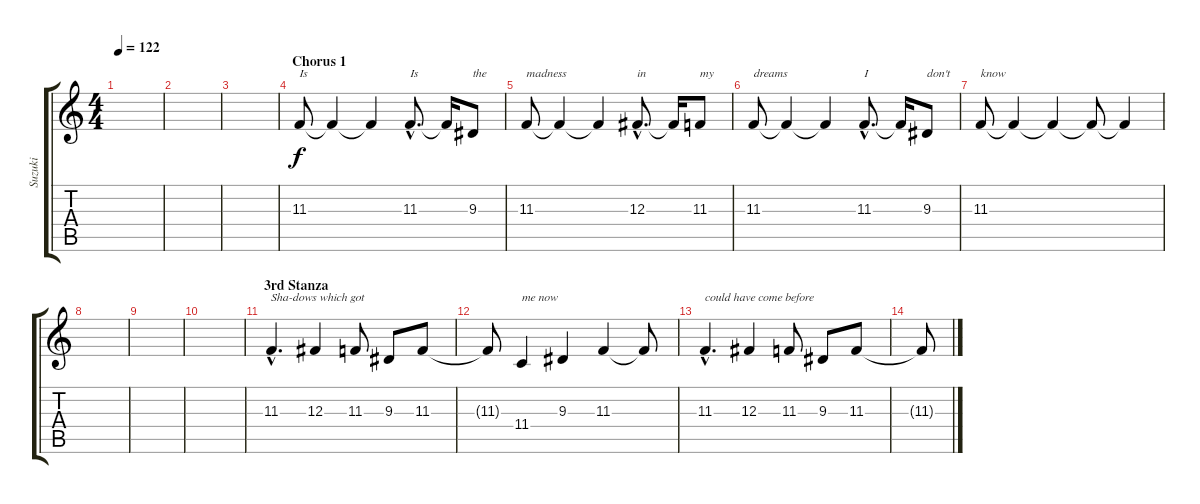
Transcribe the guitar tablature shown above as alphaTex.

\track ("Suzuki" "Suzuki") {instrument oboe}
\staff {score tabs}
\tuning (Eb4 Bb3 Gb3 Db3 Ab2 Eb2) {hide}
\ts (4 4)
\tempo 122
\clef g2
\ks c
|
|
|
\section ("" "Chorus 1")
11.3.8{txt "Is"} 11.3{t}.4 11.3{t}.4 11.3{hac}.8{d txt "Is "} 11.3{t}.16 9.3.8{txt "the"} |
11.3.8{txt "madness"} 11.3{t}.4 11.3{t}.4 12.3{hac}.8{d txt "in "} 12.3{t}.16 11.3.8{txt "my "} |
11.3.8{txt "dreams"} 11.3{t}.4 11.3{t}.4 11.3{hac}.8{d txt "I"} 11.3{t}.16 9.3.8{txt "don't"} |
11.3.8{txt "know"} 11.3{t}.4 11.3{t}.4 11.3{t}.8 11.3{t}.4 |
|
|
|
\section ("" "3rd Stanza")
11.3{hac}.4{d txt "Sha-dows which got"} 12.3.4 11.3.8 9.3.8 11.3.8 |
11.3{t}.8 11.4.4{txt "me now"} 9.3.4 11.3.4 11.3{t}.8 |
11.3{hac}.4{d txt "could have come before"} 12.3.4 11.3.8 9.3.8 11.3.8 |
11.3{t}.8
